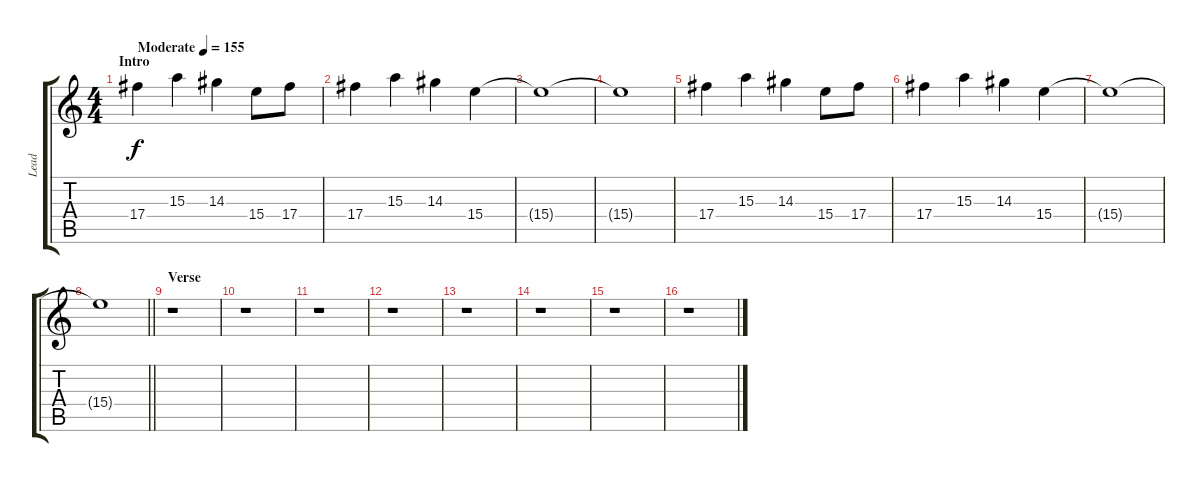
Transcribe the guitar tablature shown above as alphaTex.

\track ("Lead" "Lead") {instrument overdrivenguitar}
\staff {score tabs}
\tuning (Eb4 Bb3 Gb3 Db3 Ab2 Db2) {hide}
\ts (4 4)
\section ("" "Intro")
\tempo (155 "Moderate")
\clef g2
\ks c
17.4.4{dy f instrument overdrivenguitar} 15.3.4 14.3.4 15.4.8 17.4.8 |
17.4.4 15.3.4 14.3.4 15.4.4 |
15.4{t}.1 |
15.4{t}.1 |
17.4.4 15.3.4 14.3.4 15.4.8 17.4.8 |
17.4.4 15.3.4 14.3.4 15.4.4 |
15.4{t}.1 |
\barLineRight lightlight
15.4{t}.1 |
\section ("" "Verse")
r.1 |
r.1 |
r.1 |
r.1 |
r.1 |
r.1 |
r.1 |
r.1
